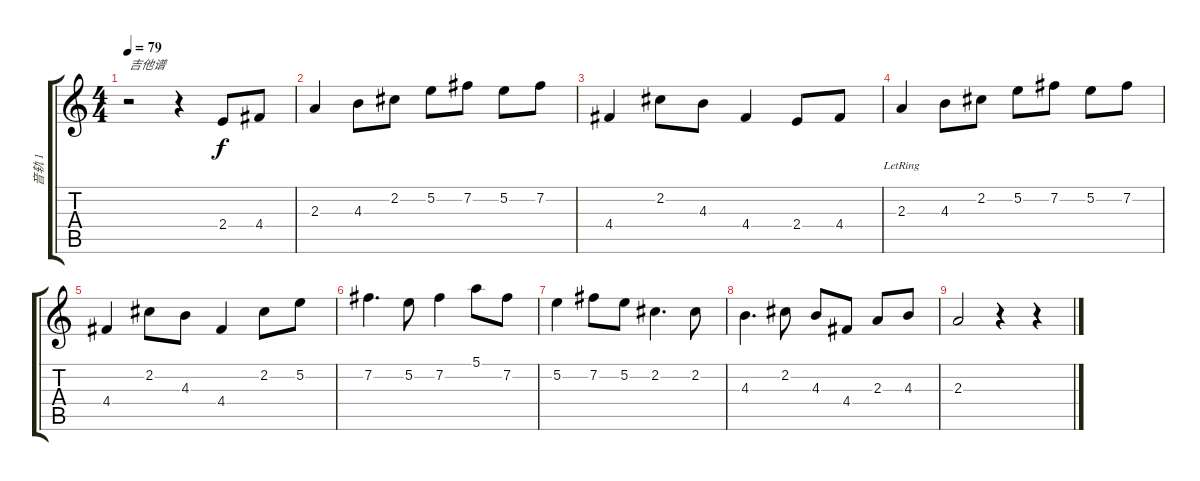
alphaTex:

\track ("音轨 1" "音轨 1") {instrument distortionguitar}
\staff {score tabs}
\tuning (E4 B3 G3 D3 A2 E2) {hide}
\ts (4 4)
\tempo 79
\clef g2
\ks c
r.2{txt "吉他谱" dy f instrument distortionguitar} r.4 2.4.8 4.4.8 |
2.3.4 4.3.8 2.2.8 5.2.8 7.2.8 5.2.8 7.2.8 |
4.4.4 2.2.8 4.3.8 4.4.4 2.4.8 4.4.8 |
2.3{lr}.4 4.3.8 2.2.8 5.2.8 7.2.8 5.2.8 7.2.8 |
4.4.4 2.2.8 4.3.8 4.4.4 2.2.8 5.2.8 |
7.2.4{d} 5.2.8 7.2.4 5.1.8 7.2.8 |
5.2.4 7.2.8 5.2.8 2.2.4{d} 2.2.8 |
4.3.4{d} 2.2.8 4.3.8 4.4.8 2.3.8 4.3.8 |
2.3.2 r.4 r.4
